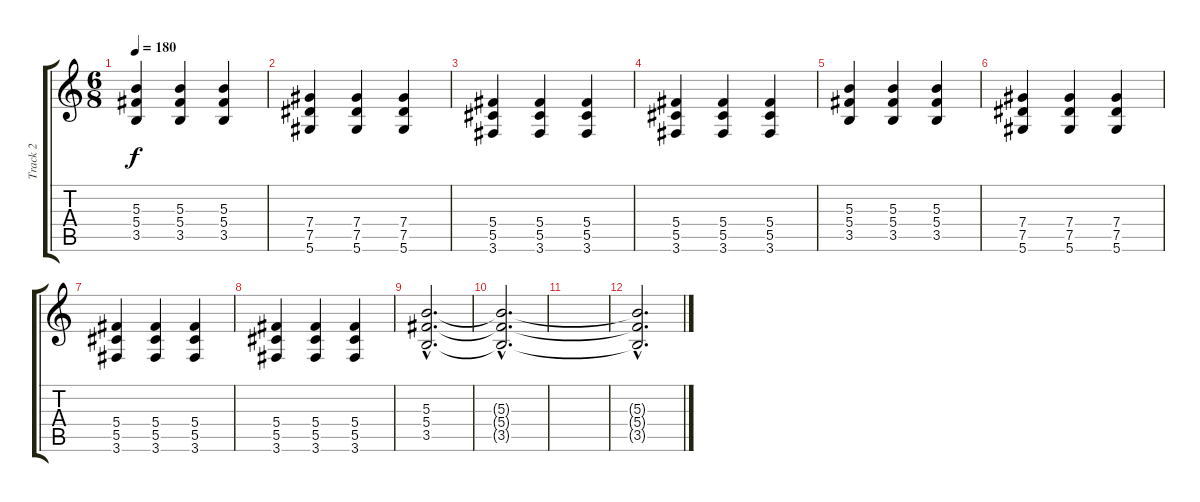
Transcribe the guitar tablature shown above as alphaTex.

\track ("Track 2" "Track 2") {instrument distortionguitar}
\staff {score tabs}
\tuning (Eb4 Bb3 Gb3 Db3 Ab2 Eb2) {hide}
\ts (6 8)
\tempo 180
\clef g2
\ks c
(5.3 5.4 3.5).4{dy f instrument distortionguitar} (5.3 5.4 3.5).4 (5.3 5.4 3.5).4 |
(7.4 7.5 5.6).4 (7.4 7.5 5.6).4 (7.4 7.5 5.6).4 |
(5.4 5.5 3.6).4 (5.4 5.5 3.6).4 (5.4 5.5 3.6).4 |
(5.4 5.5 3.6).4 (5.4 5.5 3.6).4 (5.4 5.5 3.6).4 |
(5.3 5.4 3.5).4{instrument distortionguitar} (5.3 5.4 3.5).4 (5.3 5.4 3.5).4 |
(7.4 7.5 5.6).4 (7.4 7.5 5.6).4 (7.4 7.5 5.6).4 |
(5.4 5.5 3.6).4 (5.4 5.5 3.6).4 (5.4 5.5 3.6).4 |
(5.4 5.5 3.6).4 (5.4 5.5 3.6).4 (5.4 5.5 3.6).4 |
(5.3{hac} 5.4{hac} 3.5{hac}).2{d} |
(5.3{hac t} 5.4{hac t} 3.5{hac t}).2{d} |
|
(5.3{hac t} 5.4{hac t} 3.5{hac t}).2{d}
